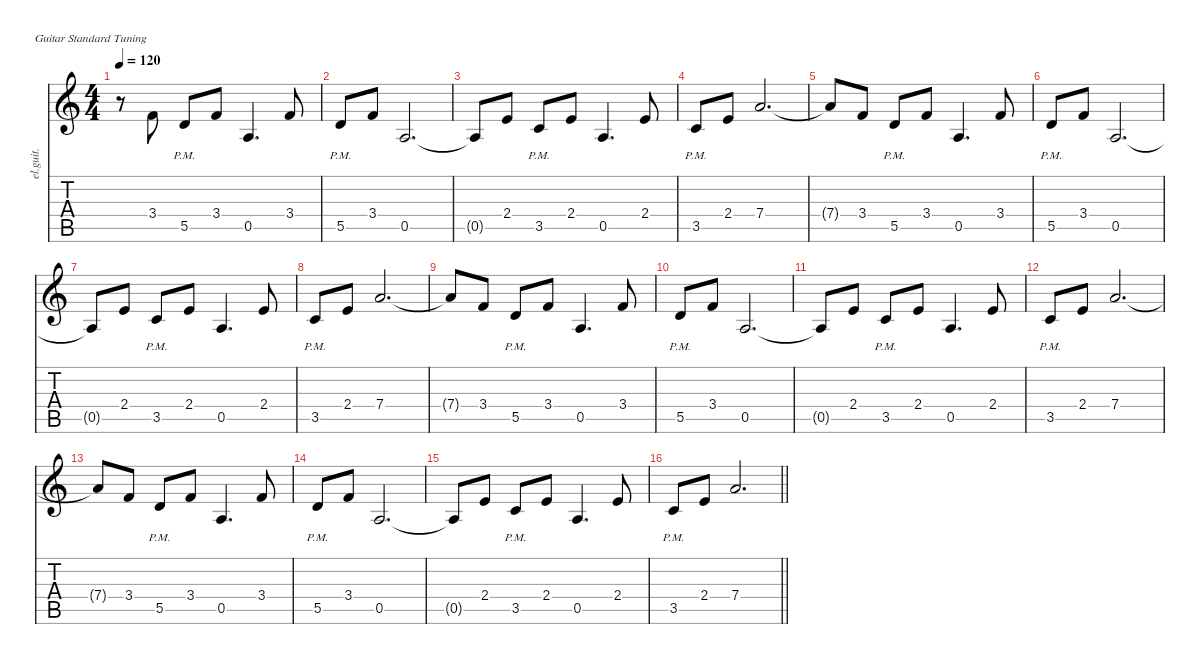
\defaultSystemsLayout 4
\hideDynamics
\bracketExtendMode nobrackets
\otherSystemsTrackNameOrientation horizontal
\track ("Guitar 3" "el.guit.") {defaultSystemsLayout 32 instrument electricguitarclean}
\staff {score tabs}
\tuning (E4 B3 G3 D3 A2 E2)
\ts (4 4)
\tempo 120
\clef g2
\ks c
r.8{dy f instrument distortionguitar beam Down} 3.4.8{beam Up} 5.5{pm}.8{beam Up} 3.4.8{beam Up} 0.5.4{d beam Up} 3.4.8{beam Up} |
5.5{pm}.8{beam Up} 3.4.8{beam Up} 0.5.2{d beam Up} |
0.5{t}.8{beam Up} 2.4.8{beam Up} 3.5{pm}.8{beam Up} 2.4.8{beam Up} 0.5.4{d beam Up} 2.4.8{beam Up} |
3.5{pm}.8{beam Up} 2.4.8{beam Up} 7.4.2{d beam Up} |
7.4{t}.8{beam Up} 3.4.8{beam Up} 5.5{pm}.8{beam Up} 3.4.8{beam Up} 0.5.4{d beam Up} 3.4.8{beam Up} |
5.5{pm}.8{beam Up} 3.4.8{beam Up} 0.5.2{d beam Up} |
0.5{t}.8{beam Up} 2.4.8{beam Up} 3.5{pm}.8{beam Up} 2.4.8{beam Up} 0.5.4{d beam Up} 2.4.8{beam Up} |
3.5{pm}.8{beam Up} 2.4.8{beam Up} 7.4.2{d beam Up} |
7.4{t}.8{beam Up} 3.4.8{beam Up} 5.5{pm}.8{beam Up} 3.4.8{beam Up} 0.5.4{d beam Up} 3.4.8{beam Up} |
5.5{pm}.8{beam Up} 3.4.8{beam Up} 0.5.2{d beam Up} |
0.5{t}.8{beam Up} 2.4.8{beam Up} 3.5{pm}.8{beam Up} 2.4.8{beam Up} 0.5.4{d beam Up} 2.4.8{beam Up} |
3.5{pm}.8{beam Up} 2.4.8{beam Up} 7.4.2{d beam Up} |
7.4{t}.8{beam Up} 3.4.8{beam Up} 5.5{pm}.8{beam Up} 3.4.8{beam Up} 0.5.4{d beam Up} 3.4.8{beam Up} |
5.5{pm}.8{beam Up} 3.4.8{beam Up} 0.5.2{d beam Up} |
0.5{t}.8{beam Up} 2.4.8{beam Up} 3.5{pm}.8{beam Up} 2.4.8{beam Up} 0.5.4{d beam Up} 2.4.8{beam Up} |
\barLineRight lightlight
3.5{pm}.8{beam Up} 2.4.8{beam Up} 7.4.2{d beam Up}
